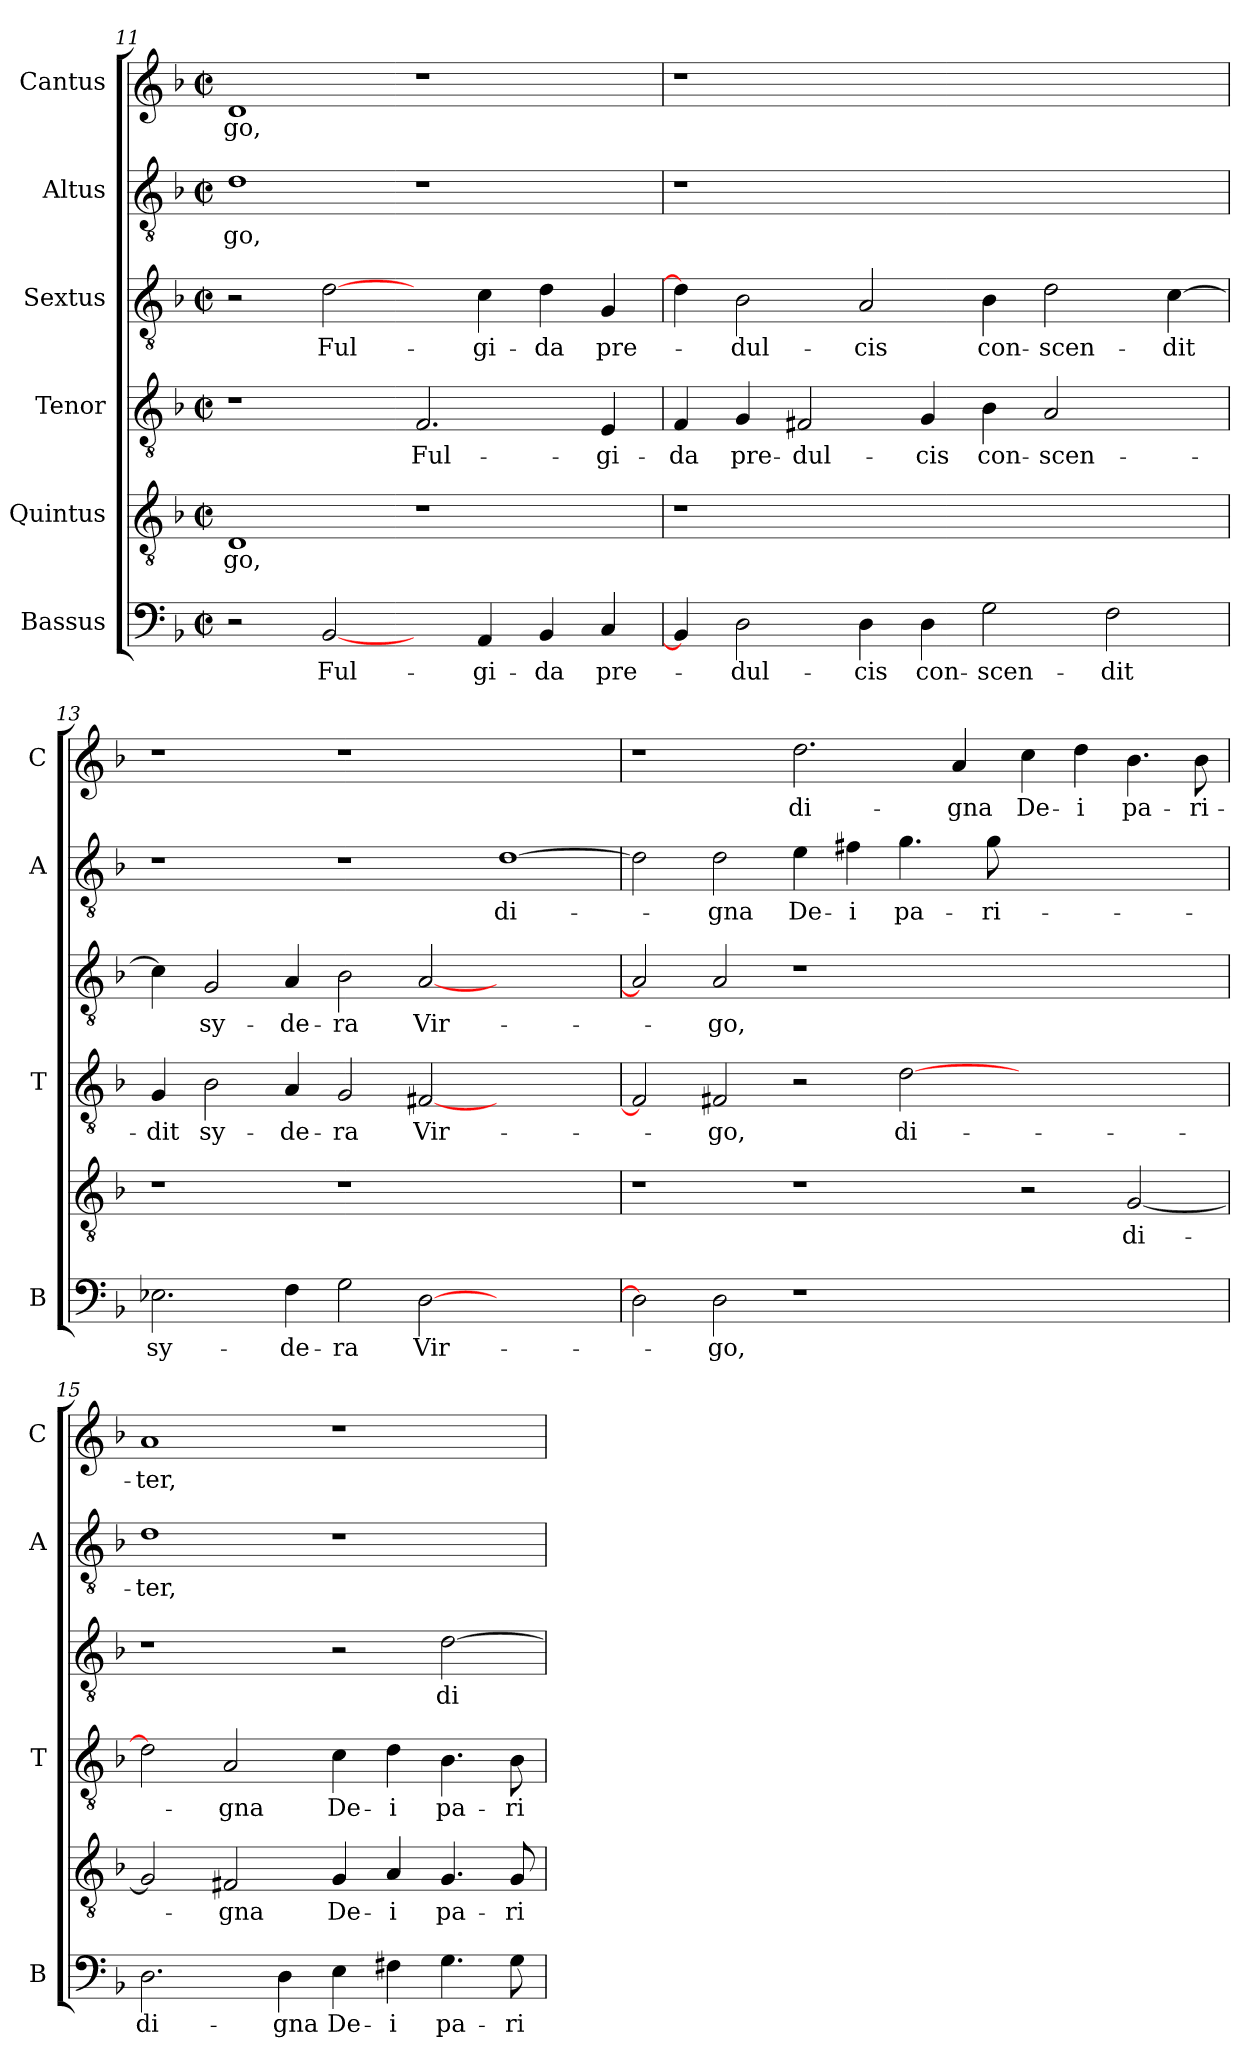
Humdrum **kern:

**kern	**text	**kern	**text	**kern	**text	**kern	**text	**kern	**text	**kern	**text
*part6	*part6	*part5	*part5	*part4	*part4	*part3	*part3	*part2	*part2	*part1	*part1
*staff6	*staff6	*staff5	*staff5	*staff4	*staff4	*staff3	*staff3	*staff2	*staff2	*staff1	*staff1
*I"Bassus	*	*I"Quintus	*	*I"Tenor	*	*I"Sextus	*	*I"Altus	*	*I"Cantus	*
*I'B	*	*	*	*I'T	*	*	*	*I'A	*	*I'C	*
*clefF4	*	*clefGv2	*	*clefGv2	*	*clefGv2	*	*clefGv2	*	*clefG2	*
*k[b-]	*	*k[b-]	*	*k[b-]	*	*k[b-]	*	*k[b-]	*	*k[b-]	*
*F:	*	*F:	*	*F:	*	*F:	*	*F:	*	*F:	*
*M2/2	*	*M2/2	*	*M2/2	*	*M2/2	*	*M2/2	*	*M2/2	*
*met(c|)	*	*met(c|)	*	*met(c|)	*	*met(c|)	*	*met(c|)	*	*met(c|)	*
=11	=11	=11	=11	=11	=11	=11	=11	=11	=11	=11	=11
2r	.	1D	-go,	1r	.	2r	.	1d	-go,	1d	-go,
[2BB-/	Ful-	.	.	.	.	[2d\	Ful-	.	.	.	.
4ryy	.	1r	.	2.F/	Ful-	4ryy	.	1r	.	1r	.
4AA/	-gi-	.	.	.	.	4c\	-gi-	.	.	.	.
4BB-/	-da	.	.	.	.	4d\	-da	.	.	.	.
4C/	pre-	.	.	4E/	-gi-	4G/	pre-	.	.	.	.
=12	=12	=12	=12	=12	=12	=12	=12	=12	=12	=12	=12
4BB-/]	.	1r	.	4F/	-da	4d\]	.	1r	.	1r	.
2D\	-dul-	.	.	4G/	pre-	2B-\	-dul-	.	.	.	.
.	.	.	.	2F#X/	-dul-	.	.	.	.	.	.
4D\	-cis	.	.	.	.	2A/	-cis	.	.	.	.
4D\	con-	1ryy	.	4G/	-cis	.	.	1ryy	.	1ryy	.
2G\	-scen-	.	.	4B-\	con-	4B-\	con-	.	.	.	.
.	.	.	.	2A/	-scen-	2d\	-scen-	.	.	.	.
2F\	-dit	.	.	.	.	.	.	.	.	.	.
.	.	4ryy	.	4ryy	.	[4c\	-dit	4ryy	.	4ryy	.
!!LO:PB:g=z
=13	=13	=13	=13	=13	=13	=13	=13	=13	=13	=13	=13
2.E-X\	sy-	1r	.	4G/	-dit	4c\]	.	1r	.	1r	.
.	.	.	.	2B-\	sy-	2G/	sy-	.	.	.	.
4F\	-de-	.	.	4A/	-de-	4A/	-de-	.	.	.	.
2G\	-ra	1r	.	2G/	-ra	2B-\	-ra	1r	.	1r	.
[2D\	Vir-	.	.	[2F#X/	Vir-	[2A/	Vir-	.	.	.	.
1ryy	.	1ryy	.	1ryy	.	1ryy	.	[1d	di-	1ryy	.
=14	=14	=14	=14	=14	=14	=14	=14	=14	=14	=14	=14
2D\]	.	1r	.	2F#/]	.	2A/]	.	2d\]	.	1r	.
2D\	-go,	.	.	2F#X/	-go,	2A/	-go,	2d\	-gna	.	.
1r	.	1r	.	2r	.	1r	.	4e\	De-	2.dd\	di-
.	.	.	.	.	.	.	.	4f#X\	-i	.	.
.	.	.	.	[2d\	di-	.	.	4.g\	pa-	.	.
.	.	.	.	.	.	.	.	.	.	4a/	-gna
.	.	.	.	.	.	.	.	8g\	-ri-	.	.
1ryy	.	2r	.	1ryy	.	1ryy	.	1ryy	.	4cc\	De-
.	.	.	.	.	.	.	.	.	.	4dd\	-i
.	.	[2G/	di-	.	.	.	.	.	.	4.b-\	pa-
.	.	.	.	.	.	.	.	.	.	8b-\	-ri-
=15	=15	=15	=15	=15	=15	=15	=15	=15	=15	=15	=15
2.D\	di-	2G/]	.	2d\]	.	1r	.	1d	-ter,	1a	-ter,
.	.	2F#X/	-gna	2A/	-gna	.	.	.	.	.	.
4D\	-gna	.	.	.	.	.	.	.	.	.	.
4E\	De-	4G/	De-	4c\	De-	2r	.	1r	.	1r	.
4F#X\	-i	4A/	-i	4d\	-i	.	.	.	.	.	.
4.G\	pa-	4.G/	pa-	4.B-\	pa-	[2d\	di-	.	.	.	.
8G\	-ri-	8G/	-ri-	8B-\	-ri-	.	.	.	.	.	.
=	=	=	=	=	=	=	=	=	=	=	=
*-	*-	*-	*-	*-	*-	*-	*-	*-	*-	*-	*-
